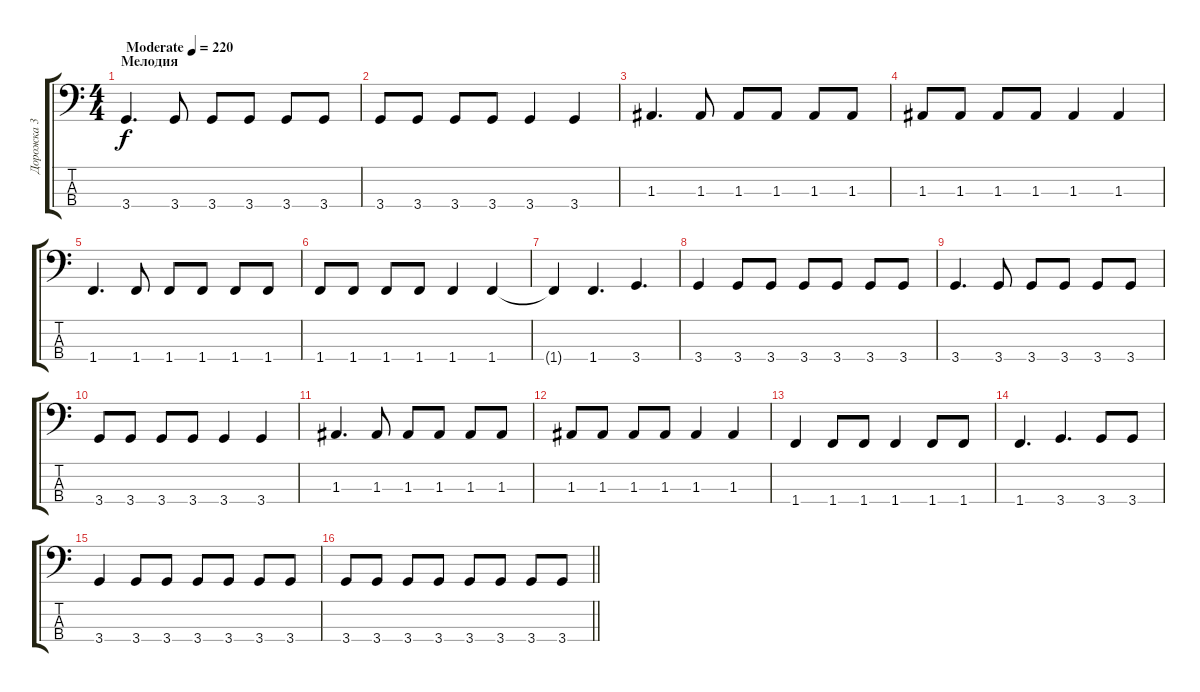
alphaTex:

\track ("Дорожка 3" "Дорожка 3") {instrument electricbasspick}
\staff {score tabs}
\tuning (G2 D2 A1 E1) {hide}
\ts (4 4)
\section ("" "Мелодия")
\tempo (220 "Moderate")
\clef f4
\ks c
3.4.4{d dy f instrument electricbasspick} 3.4.8 3.4.8 3.4.8 3.4.8 3.4.8 |
3.4.8 3.4.8 3.4.8 3.4.8 3.4.4 3.4.4 |
1.3.4{d} 1.3.8 1.3.8 1.3.8 1.3.8 1.3.8 |
1.3.8 1.3.8 1.3.8 1.3.8 1.3.4 1.3.4 |
1.4.4{d} 1.4.8 1.4.8 1.4.8 1.4.8 1.4.8 |
1.4.8 1.4.8 1.4.8 1.4.8 1.4.4 1.4.4 |
1.4{t}.4 1.4.4{d} 3.4.4{d} |
3.4.4 3.4.8 3.4.8 3.4.8 3.4.8 3.4.8 3.4.8 |
3.4.4{d} 3.4.8 3.4.8 3.4.8 3.4.8 3.4.8 |
3.4.8 3.4.8 3.4.8 3.4.8 3.4.4 3.4.4 |
1.3.4{d} 1.3.8 1.3.8 1.3.8 1.3.8 1.3.8 |
1.3.8 1.3.8 1.3.8 1.3.8 1.3.4 1.3.4 |
1.4.4 1.4.8 1.4.8 1.4.4 1.4.8 1.4.8 |
1.4.4{d} 3.4.4{d} 3.4.8 3.4.8 |
3.4.4 3.4.8 3.4.8 3.4.8 3.4.8 3.4.8 3.4.8 |
\barLineRight lightlight
3.4.8 3.4.8 3.4.8 3.4.8 3.4.8 3.4.8 3.4.8 3.4.8
